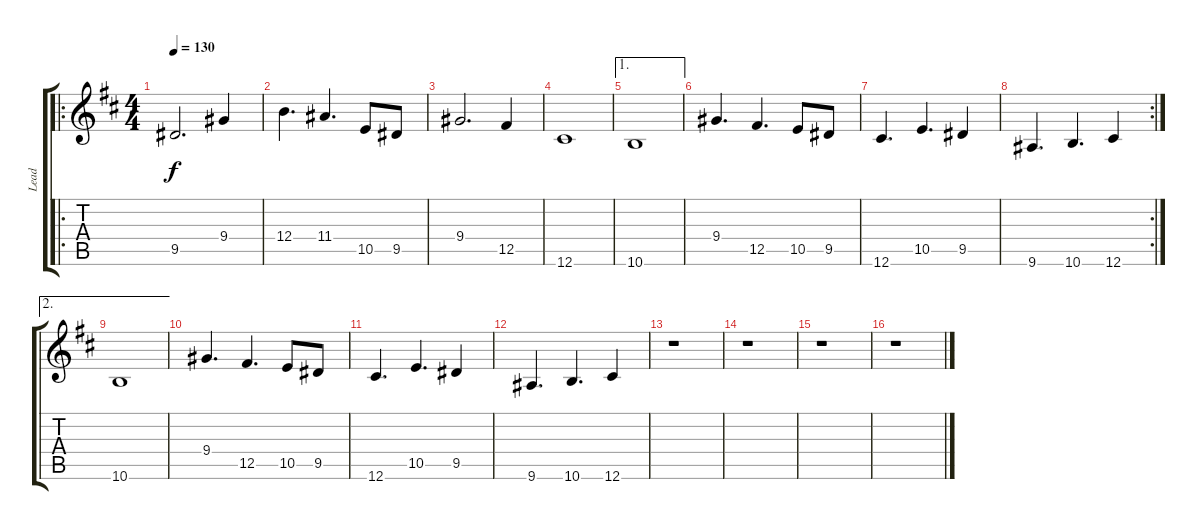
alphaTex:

\track ("Lead" "Lead") {instrument distortionguitar}
\staff {score tabs}
\tuning (Db4 Ab3 E3 B2 Gb2 Db2) {hide}
\ro
\ts (4 4)
\tempo 130
\clef g2
\ks d
9.5.2{d dy f instrument distortionguitar} 9.4.4 |
12.4.4{d} 11.4.4{d} 10.5.8 9.5.8 |
9.4.2{d} 12.5.4 |
12.6.1 |
\ae 1
10.6.1 |
9.4.4{d} 12.5.4{d} 10.5.8 9.5.8 |
12.6.4{d} 10.5.4{d} 9.5.4 |
\rc 2
9.6.4{d} 10.6.4{d} 12.6.4 |
\ae 2
10.6.1 |
9.4.4{d} 12.5.4{d} 10.5.8 9.5.8 |
12.6.4{d} 10.5.4{d} 9.5.4 |
9.6.4{d} 10.6.4{d} 12.6.4 |
r.1 |
r.1 |
r.1 |
r.1
